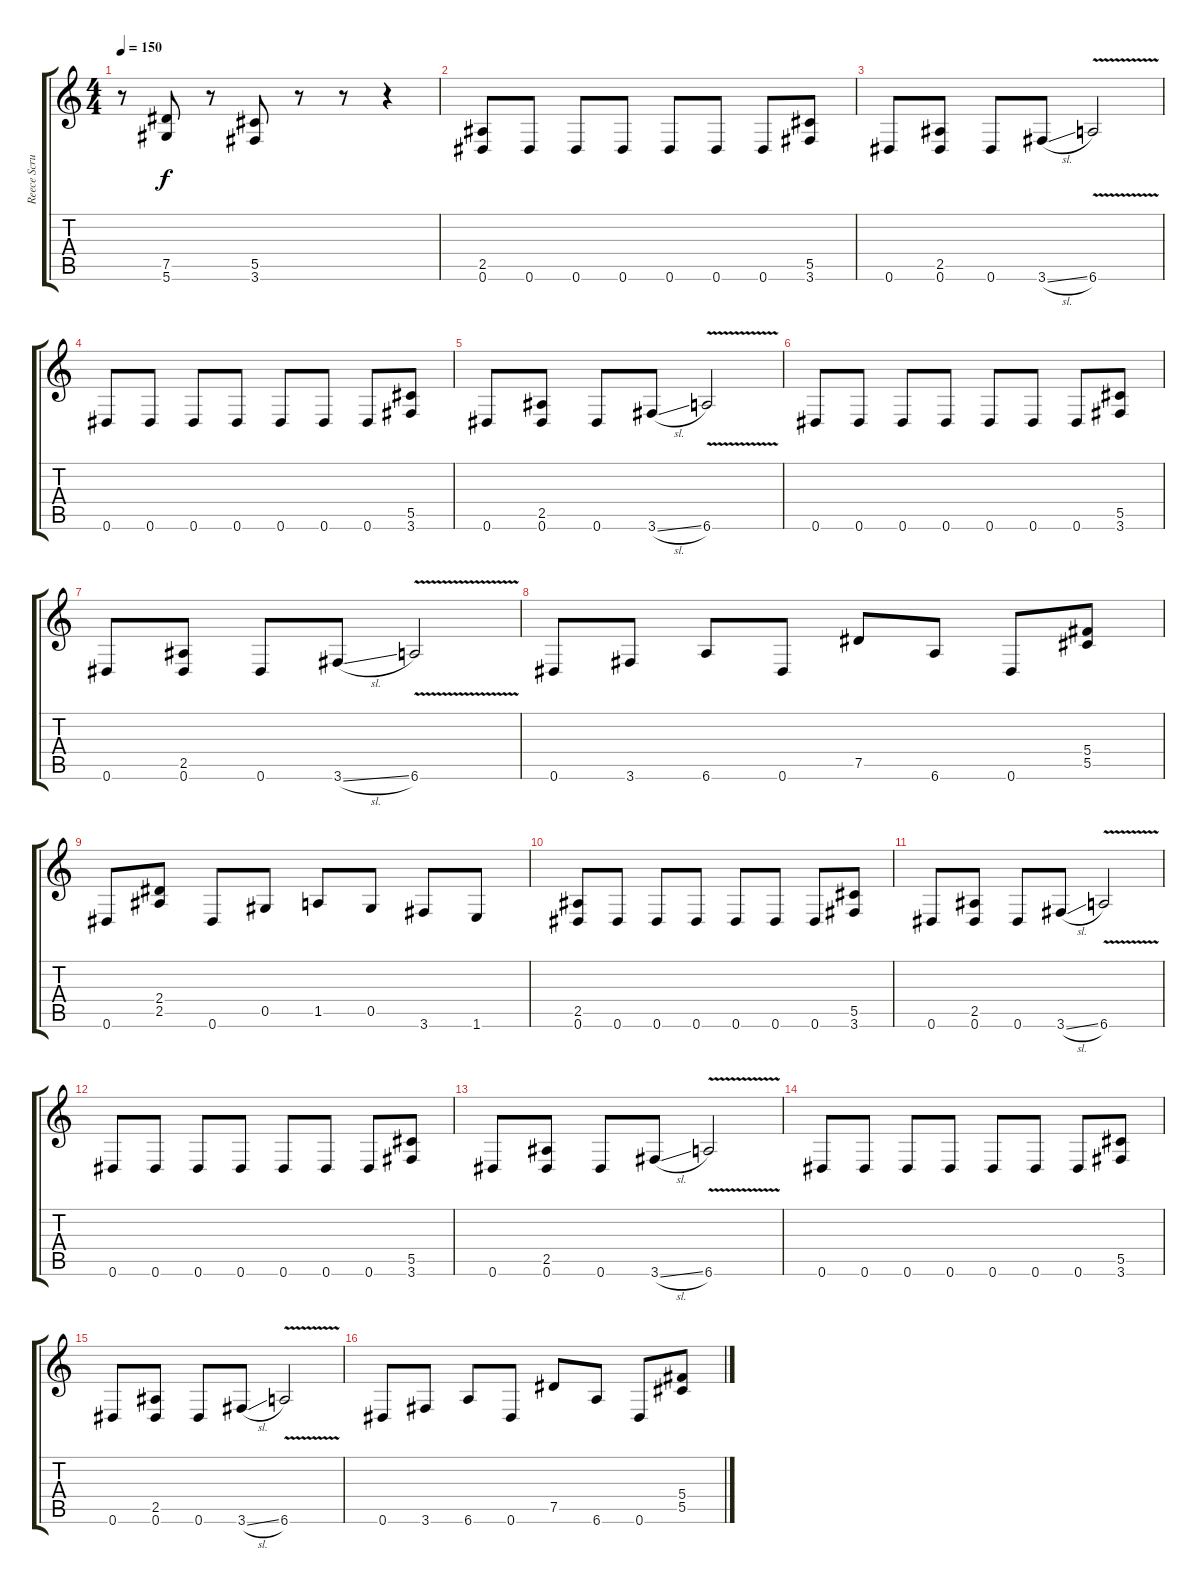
\track ("Reece Scruggs" "Reece Scru") {instrument distortionguitar}
\staff {score tabs}
\tuning (Eb4 Bb3 Gb3 Db3 Ab2 Eb2) {hide}
\ts (4 4)
\tempo 150
\clef g2
\ks c
r.8{dy f} (7.5 5.6).8 r.8 (5.5 3.6).8 r.8 r.8 r.4 |
(2.5 0.6).8 0.6.8 0.6.8 0.6.8 0.6.8 0.6.8 0.6.8 (5.5 3.6).8 |
0.6.8 (2.5 0.6).8 0.6.8 3.6{sl}.8 6.6{v}.2 |
0.6.8 0.6.8 0.6.8 0.6.8 0.6.8 0.6.8 0.6.8 (5.5 3.6).8 |
0.6.8 (2.5 0.6).8 0.6.8 3.6{sl}.8 6.6{v}.2 |
0.6.8 0.6.8 0.6.8 0.6.8 0.6.8 0.6.8 0.6.8 (5.5 3.6).8 |
0.6.8 (2.5 0.6).8 0.6.8 3.6{sl}.8 6.6{v}.2 |
0.6.8 3.6.8 6.6.8 0.6.8 7.5.8 6.6.8 0.6.8 (5.4 5.5).8 |
0.6.8 (2.4 2.5).8 0.6.8 0.5.8 1.5.8 0.5.8 3.6.8 1.6.8 |
(2.5 0.6).8 0.6.8 0.6.8 0.6.8 0.6.8 0.6.8 0.6.8 (5.5 3.6).8 |
0.6.8 (2.5 0.6).8 0.6.8 3.6{sl}.8 6.6{v}.2 |
0.6.8 0.6.8 0.6.8 0.6.8 0.6.8 0.6.8 0.6.8 (5.5 3.6).8 |
0.6.8 (2.5 0.6).8 0.6.8 3.6{sl}.8 6.6{v}.2 |
0.6.8 0.6.8 0.6.8 0.6.8 0.6.8 0.6.8 0.6.8 (5.5 3.6).8 |
0.6.8 (2.5 0.6).8 0.6.8 3.6{sl}.8 6.6{v}.2 |
0.6.8 3.6.8 6.6.8 0.6.8 7.5.8 6.6.8 0.6.8 (5.4 5.5).8
